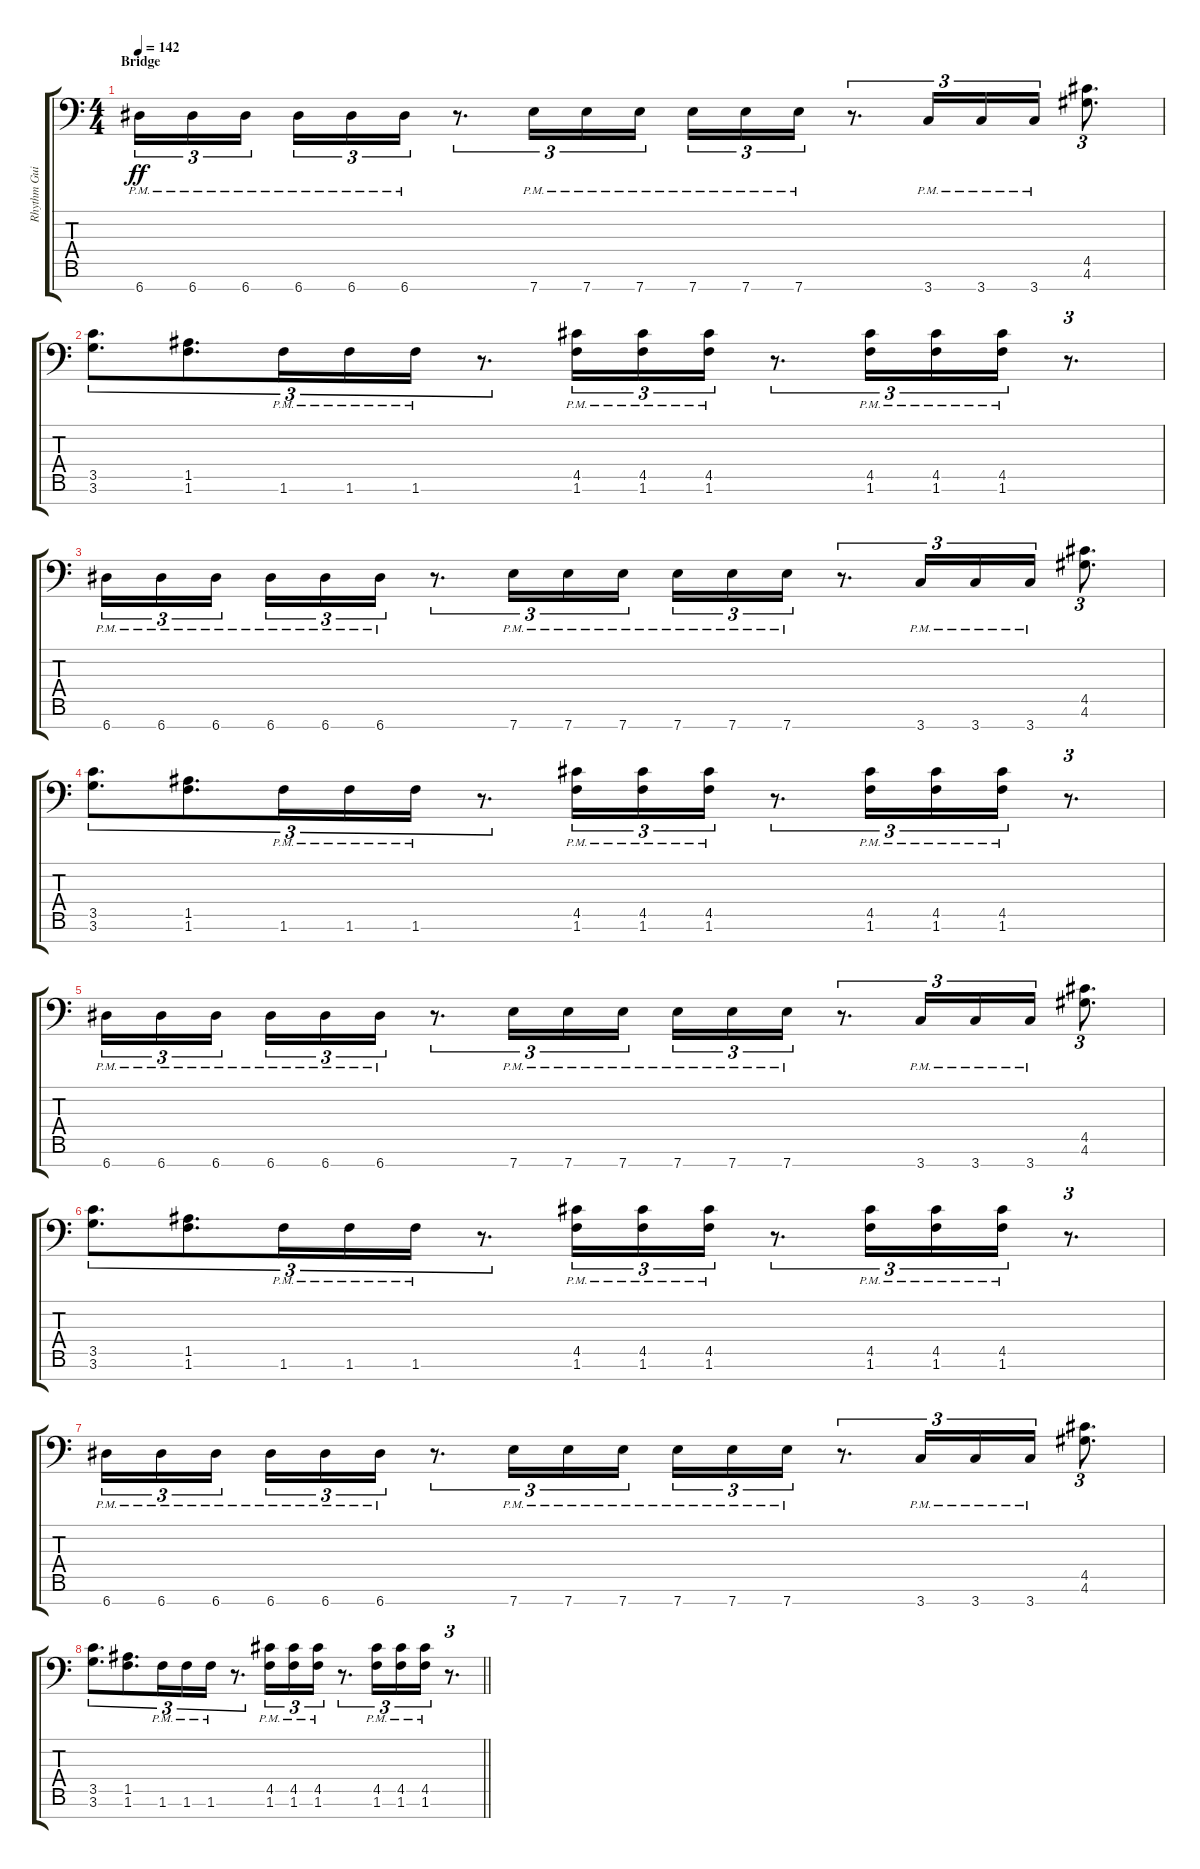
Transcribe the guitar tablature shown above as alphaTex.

\track ("Rhythm Guitar 2" "Rhythm Gui") {instrument overdrivenguitar}
\staff {score tabs}
\tuning (E4 B3 G3 D3 A2 E2 A1) {hide}
\ts (4 4)
\section ("" "Bridge")
\tempo 142
\clef f4
\ks c
6.7{pm}.16{tu (3 2) dy ff} 6.7{pm}.16{tu (3 2)} 6.7{pm}.16{tu (3 2) beam splitsecondary} 6.7{pm}.16{tu (3 2)} 6.7{pm}.16{tu (3 2)} 6.7{pm}.16{tu (3 2)} r.8{d tu (3 2)} 7.7{pm}.16{tu (3 2)} 7.7{pm}.16{tu (3 2)} 7.7{pm}.16{tu (3 2)} 7.7{pm}.16{tu (3 2)} 7.7{pm}.16{tu (3 2)} 7.7{pm}.16{tu (3 2)} r.8{d tu (3 2)} 3.7{pm}.16{tu (3 2)} 3.7{pm}.16{tu (3 2)} 3.7{pm}.16{tu (3 2)} (4.5 4.6).8{d tu (3 2)} |
(3.5 3.6).8{d tu (3 2)} (1.5 1.6).8{d tu (3 2)} 1.6{pm}.16{tu (3 2)} 1.6{pm}.16{tu (3 2)} 1.6{pm}.16{tu (3 2)} r.8{d tu (3 2)} (4.5{pm} 1.6{pm}).16{tu (3 2)} (4.5{pm} 1.6{pm}).16{tu (3 2)} (4.5{pm} 1.6{pm}).16{tu (3 2)} r.8{d tu (3 2)} (4.5{pm} 1.6{pm}).16{tu (3 2)} (4.5{pm} 1.6{pm}).16{tu (3 2)} (4.5{pm} 1.6{pm}).16{tu (3 2)} r.8{d tu (3 2)} |
6.7{pm}.16{tu (3 2)} 6.7{pm}.16{tu (3 2)} 6.7{pm}.16{tu (3 2) beam splitsecondary} 6.7{pm}.16{tu (3 2)} 6.7{pm}.16{tu (3 2)} 6.7{pm}.16{tu (3 2)} r.8{d tu (3 2)} 7.7{pm}.16{tu (3 2)} 7.7{pm}.16{tu (3 2)} 7.7{pm}.16{tu (3 2)} 7.7{pm}.16{tu (3 2)} 7.7{pm}.16{tu (3 2)} 7.7{pm}.16{tu (3 2)} r.8{d tu (3 2)} 3.7{pm}.16{tu (3 2)} 3.7{pm}.16{tu (3 2)} 3.7{pm}.16{tu (3 2)} (4.5 4.6).8{d tu (3 2)} |
(3.5 3.6).8{d tu (3 2)} (1.5 1.6).8{d tu (3 2)} 1.6{pm}.16{tu (3 2)} 1.6{pm}.16{tu (3 2)} 1.6{pm}.16{tu (3 2)} r.8{d tu (3 2)} (4.5{pm} 1.6{pm}).16{tu (3 2)} (4.5{pm} 1.6{pm}).16{tu (3 2)} (4.5{pm} 1.6{pm}).16{tu (3 2)} r.8{d tu (3 2)} (4.5{pm} 1.6{pm}).16{tu (3 2)} (4.5{pm} 1.6{pm}).16{tu (3 2)} (4.5{pm} 1.6{pm}).16{tu (3 2)} r.8{d tu (3 2)} |
6.7{pm}.16{tu (3 2)} 6.7{pm}.16{tu (3 2)} 6.7{pm}.16{tu (3 2) beam splitsecondary} 6.7{pm}.16{tu (3 2)} 6.7{pm}.16{tu (3 2)} 6.7{pm}.16{tu (3 2)} r.8{d tu (3 2)} 7.7{pm}.16{tu (3 2)} 7.7{pm}.16{tu (3 2)} 7.7{pm}.16{tu (3 2)} 7.7{pm}.16{tu (3 2)} 7.7{pm}.16{tu (3 2)} 7.7{pm}.16{tu (3 2)} r.8{d tu (3 2)} 3.7{pm}.16{tu (3 2)} 3.7{pm}.16{tu (3 2)} 3.7{pm}.16{tu (3 2)} (4.5 4.6).8{d tu (3 2)} |
(3.5 3.6).8{d tu (3 2)} (1.5 1.6).8{d tu (3 2)} 1.6{pm}.16{tu (3 2)} 1.6{pm}.16{tu (3 2)} 1.6{pm}.16{tu (3 2)} r.8{d tu (3 2)} (4.5{pm} 1.6{pm}).16{tu (3 2)} (4.5{pm} 1.6{pm}).16{tu (3 2)} (4.5{pm} 1.6{pm}).16{tu (3 2)} r.8{d tu (3 2)} (4.5{pm} 1.6{pm}).16{tu (3 2)} (4.5{pm} 1.6{pm}).16{tu (3 2)} (4.5{pm} 1.6{pm}).16{tu (3 2)} r.8{d tu (3 2)} |
6.7{pm}.16{tu (3 2)} 6.7{pm}.16{tu (3 2)} 6.7{pm}.16{tu (3 2) beam splitsecondary} 6.7{pm}.16{tu (3 2)} 6.7{pm}.16{tu (3 2)} 6.7{pm}.16{tu (3 2)} r.8{d tu (3 2)} 7.7{pm}.16{tu (3 2)} 7.7{pm}.16{tu (3 2)} 7.7{pm}.16{tu (3 2)} 7.7{pm}.16{tu (3 2)} 7.7{pm}.16{tu (3 2)} 7.7{pm}.16{tu (3 2)} r.8{d tu (3 2)} 3.7{pm}.16{tu (3 2)} 3.7{pm}.16{tu (3 2)} 3.7{pm}.16{tu (3 2)} (4.5 4.6).8{d tu (3 2)} |
\barLineRight lightlight
(3.5 3.6).8{d tu (3 2)} (1.5 1.6).8{d tu (3 2)} 1.6{pm}.16{tu (3 2)} 1.6{pm}.16{tu (3 2)} 1.6{pm}.16{tu (3 2)} r.8{d tu (3 2)} (4.5{pm} 1.6{pm}).16{tu (3 2)} (4.5{pm} 1.6{pm}).16{tu (3 2)} (4.5{pm} 1.6{pm}).16{tu (3 2)} r.8{d tu (3 2)} (4.5{pm} 1.6{pm}).16{tu (3 2)} (4.5{pm} 1.6{pm}).16{tu (3 2)} (4.5{pm} 1.6{pm}).16{tu (3 2)} r.8{d tu (3 2)}
